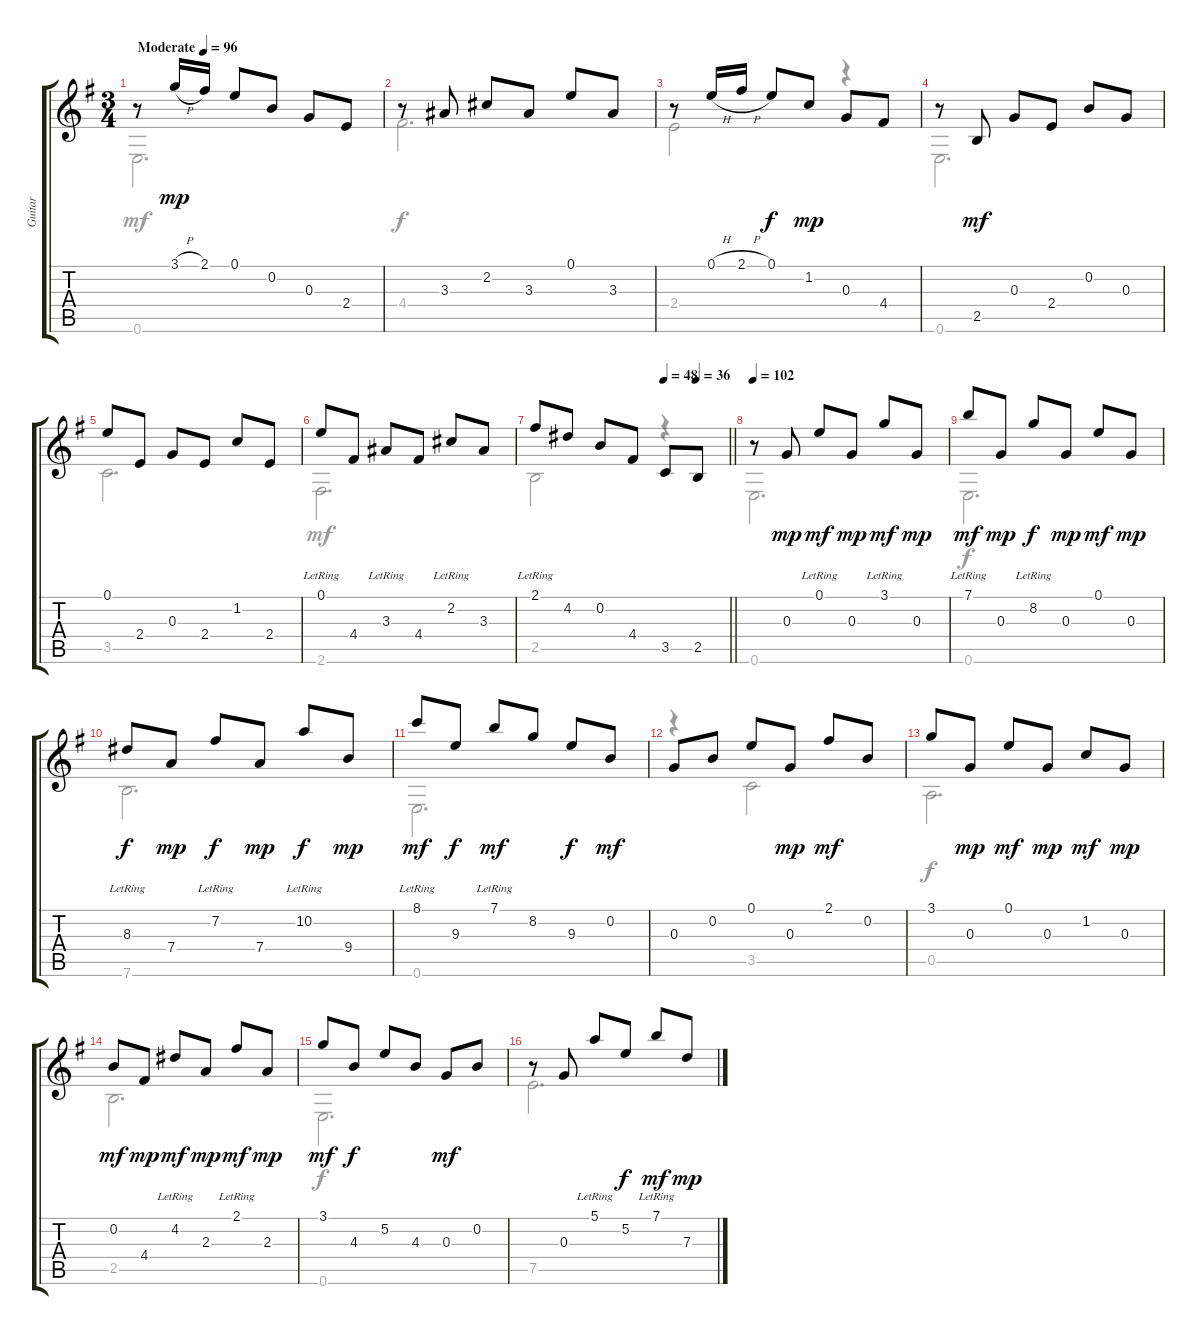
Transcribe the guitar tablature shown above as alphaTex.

\track ("Guitar" "Guitar") {instrument acousticguitarnylon}
\staff {score tabs}
\tuning (E4 B3 G3 D3 A2 E2) {hide}
\voice
\ts (3 4)
\tempo (96 "Moderate")
\clef g2
\ks g
r.8{dy mp instrument acousticguitarnylon} 3.1{h}.16 2.1.16 0.1.8 0.2.8 0.3.8 2.4.8 |
r.8 3.3.8 2.2.8 3.3.8 0.1.8 3.3.8 |
r.8 0.1{h}.16 2.1{h}.16 0.1.8{dy f} 1.2.8{dy mp} 0.3.8 4.4.8 |
r.8{volume 12} 2.5.8{dy mf} 0.3.8 2.4.8 0.2.8{volume 14} 0.3.8 |
0.1.8 2.4.8 0.3.8 2.4.8 1.2.8 2.4.8 |
0.1{lr}.8 4.4.8 3.3{lr}.8 4.4.8 2.2{lr}.8{volume 12} 3.3.8{volume 12} |
\tempo (48 0.6666666666666666)
\tempo (36 0.8333333333333334)
\barLineRight lightlight
2.1{lr}.8{volume 14} 4.2.8{volume 13} 0.2.8{volume 13} 4.4.8{volume 12} 3.5.8{volume 12} 2.5.8 |
\tempo 102
r.8 0.3.8{dy mp} 0.1{lr}.8{dy mf} 0.3.8{dy mp} 3.1{lr}.8{dy mf} 0.3.8{dy mp} |
7.1{lr}.8{dy mf volume 11} 0.3.8{dy mp} 8.2{lr}.8{dy f} 0.3.8{dy mp volume 14} 0.1.8{dy mf} 0.3.8{dy mp} |
8.3{lr}.8{dy f} 7.4.8{dy mp} 7.2{lr}.8{dy f} 7.4.8{dy mp} 10.2{lr}.8{dy f} 9.4.8{dy mp} |
8.1{lr}.8{dy mf} 9.3.8{dy f} 7.1{lr}.8{dy mf} 8.2.8 9.3.8{dy f} 0.2.8{dy mf} |
0.3.8 0.2.8 0.1.8 0.3.8{dy mp} 2.1.8{dy mf} 0.2.8 |
3.1.8 0.3.8{dy mp} 0.1.8{dy mf} 0.3.8{dy mp} 1.2.8{dy mf} 0.3.8{dy mp} |
0.2.8{dy mf} 4.4.8{dy mp} 4.2{lr}.8{dy mf} 2.3.8{dy mp} 2.1{lr}.8{dy mf} 2.3.8{dy mp} |
3.1.8{dy mf} 4.3.8{dy f} 5.2.8 4.3.8 0.3.8{dy mf} 0.2.8 |
r.8 0.3.8 5.1{lr}.8 5.2.8{dy f} 7.1{lr}.8{dy mf} 7.3.8{dy mp}
\voice
\clef g2
\ottava regular
\simile none
\ks g
0.6.2{d dy mf} |
4.4.2{d dy f} |
2.4.2 r.4 |
0.6.2{d} |
3.5.2{d} |
2.6.2{d dy mf} |
\barLineRight lightlight
2.5.2 r.4 |
0.6.2{d} |
0.6.2{d dy f} |
7.6.2{d} |
0.6.2{d dy mf} |
r.4 3.5.2 |
0.5.2{d dy f} |
2.5.2{d dy mf} |
0.6.2{d dy f} |
7.5.2{d}
